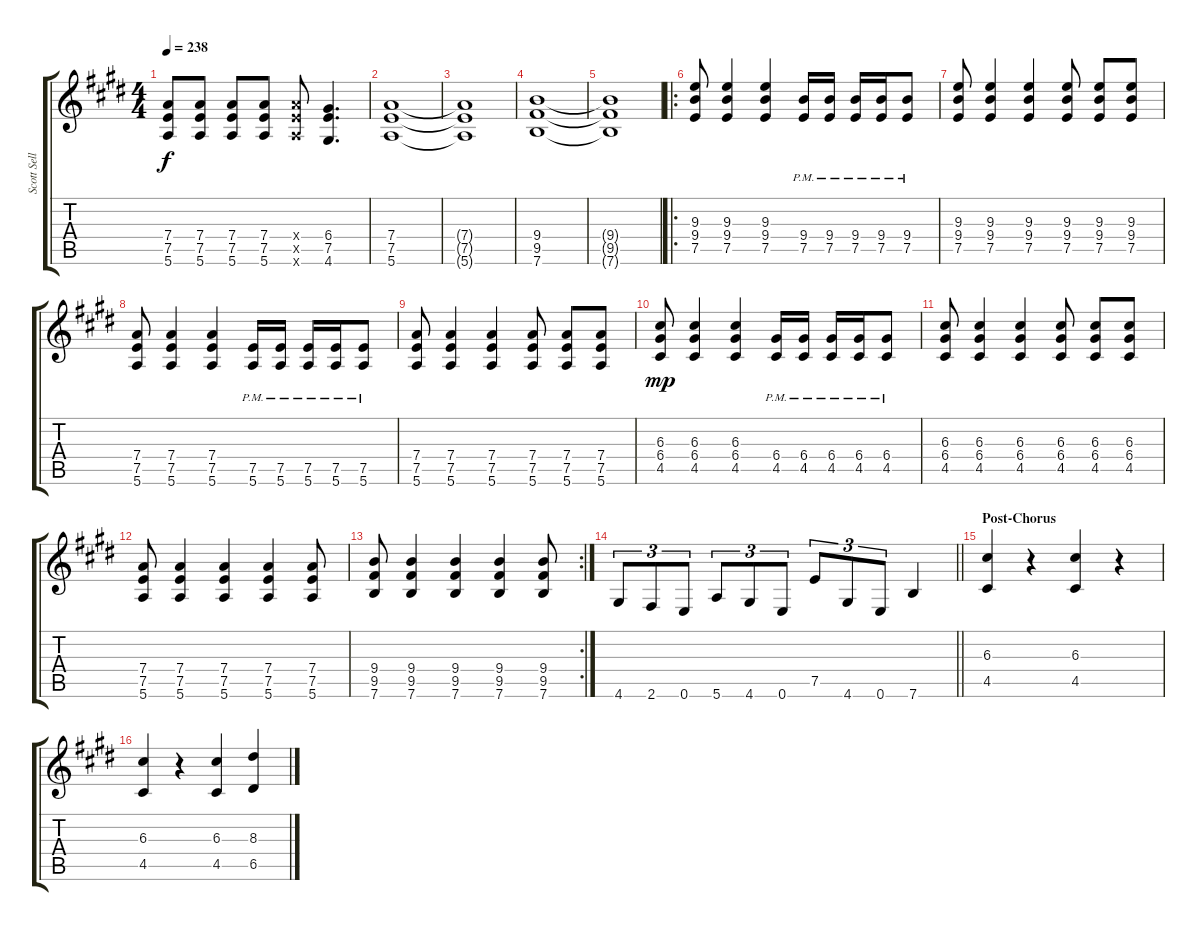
\track ("Scott Sellers" "Scott Sell") {instrument overdrivenguitar}
\staff {score tabs}
\tuning (E4 B3 G3 D3 A2 E2) {hide}
\ts (4 4)
\tempo 238
\clef g2
\ks c#minor
(7.4 7.5 5.6).8{dy f} (7.4 7.5 5.6).8 (7.4 7.5 5.6).8 (7.4 7.5 5.6).8 (7.4{x} 7.5{x} 5.6{x}).8 (6.4 7.5 4.6).4{d} |
\ks e
(7.4 7.5 5.6).1 |
\ks c#minor
(7.4{t} 7.5{t} 5.6{t}).1 |
(9.4 9.5 7.6).1 |
(9.4{t} 9.5{t} 7.6{t}).1 |
\ro
\ks e
(9.3 9.4 7.5).8 (9.3 9.4 7.5).4 (9.3 9.4 7.5).4 (9.4{pm} 7.5{pm}).16 (9.4{pm} 7.5{pm}).16 (9.4{pm} 7.5{pm}).16 (9.4{pm} 7.5{pm}).16 (9.4{pm} 7.5{pm}).8 |
\ks c#minor
(9.3 9.4 7.5).8 (9.3 9.4 7.5).4 (9.3 9.4 7.5).4 (9.3 9.4 7.5).8 (9.3 9.4 7.5).8 (9.3 9.4 7.5).8 |
(7.4 7.5 5.6).8 (7.4 7.5 5.6).4 (7.4 7.5 5.6).4 (7.5{pm} 5.6{pm}).16 (7.5{pm} 5.6{pm}).16 (7.5{pm} 5.6{pm}).16 (7.5{pm} 5.6{pm}).16 (7.5{pm} 5.6{pm}).8 |
(7.4 7.5 5.6).8 (7.4 7.5 5.6).4 (7.4 7.5 5.6).4 (7.4 7.5 5.6).8 (7.4 7.5 5.6).8 (7.4 7.5 5.6).8 |
\ks e
(6.3 6.4 4.5).8{dy mp} (6.3 6.4 4.5).4 (6.3 6.4 4.5).4 (6.4{pm} 4.5{pm}).16 (6.4{pm} 4.5{pm}).16 (6.4{pm} 4.5{pm}).16 (6.4{pm} 4.5{pm}).16 (6.4{pm} 4.5{pm}).8 |
\ks c#minor
(6.3 6.4 4.5).8 (6.3 6.4 4.5).4 (6.3 6.4 4.5).4 (6.3 6.4 4.5).8 (6.3 6.4 4.5).8 (6.3 6.4 4.5).8 |
(7.4 7.5 5.6).8 (7.4 7.5 5.6).4 (7.4 7.5 5.6).4 (7.4 7.5 5.6).4 (7.4 7.5 5.6).8 |
\rc 2
(9.4 9.5 7.6).8 (9.4 9.5 7.6).4 (9.4 9.5 7.6).4 (9.4 9.5 7.6).4 (9.4 9.5 7.6).8 |
\barLineRight lightlight
\ks e
4.6.8{tu (3 2)} 2.6.8{tu (3 2)} 0.6.8{tu (3 2)} 5.6.8{tu (3 2)} 4.6.8{tu (3 2)} 0.6.8{tu (3 2)} 7.5.8{tu (3 2)} 4.6.8{tu (3 2)} 0.6.8{tu (3 2)} 7.6.4 |
\section ("" "Post-Chorus")
\ks c#minor
(6.3 4.5).4 r.4 (6.3 4.5).4 r.4 |
(6.3 4.5).4 r.4 (6.3 4.5).4 (8.3 6.5).4
